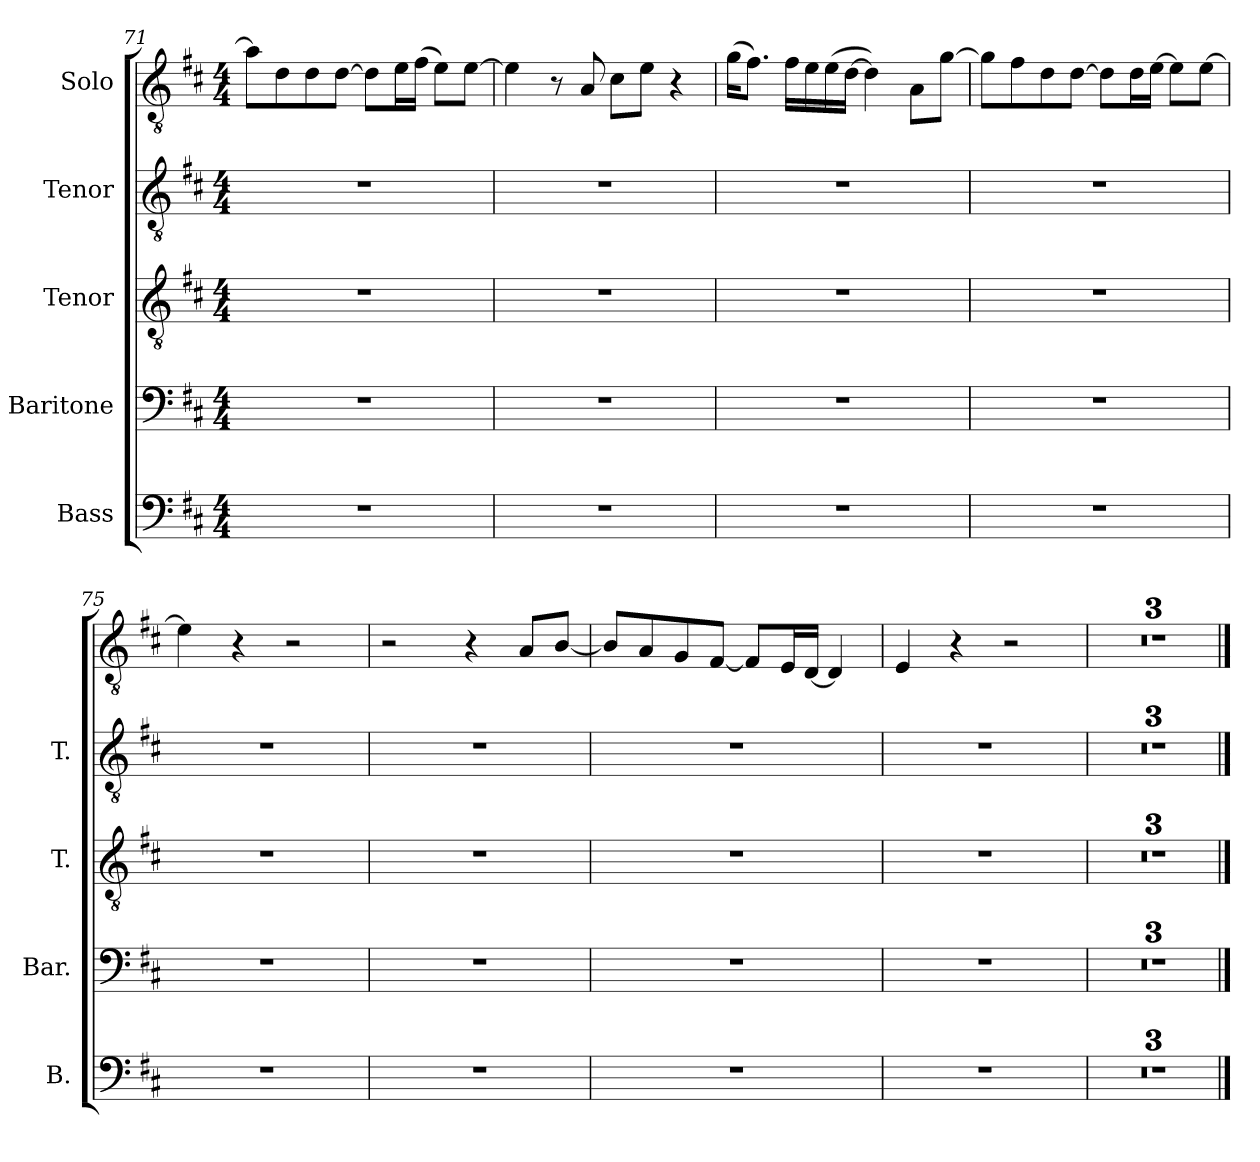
**kern	**kern	**kern	**kern	**kern
*part5	*part4	*part3	*part2	*part1
*staff5	*staff4	*staff3	*staff2	*staff1
*I"Bass	*I"Baritone	*I"Tenor	*I"Tenor	*I"Solo
*I'B.	*I'Bar.	*I'T.	*I'T.	*
*clefF4	*clefF4	*clefGv2	*clefGv2	*clefGv2
*k[f#c#]	*k[f#c#]	*k[f#c#]	*k[f#c#]	*k[f#c#]
*M4/4	*M4/4	*M4/4	*M4/4	*M4/4
=71	=71	=71	=71	=71
1r	1r	1r	1r	8a\L]
.	.	.	.	8d\
.	.	.	.	8d\
.	.	.	.	[8d\J
.	.	.	.	8d\L]
.	.	.	.	16e\L
.	.	.	.	(16f#\JJ
.	.	.	.	8e\L)
.	.	.	.	[8e\J
=72	=72	=72	=72	=72
1r	1r	1r	1r	4e\]
.	.	.	.	8r
.	.	.	.	8A/
.	.	.	.	8c#\L
.	.	.	.	8e\J
.	.	.	.	4r
=73	=73	=73	=73	=73
1r	1r	1r	1r	(16g\KL
.	.	.	.	8.f#\J)
.	.	.	.	16f#\LL
.	.	.	.	16e\
.	.	.	.	(16e\
.	.	.	.	[16d\JJ
.	.	.	.	4d\])
.	.	.	.	8A\L
.	.	.	.	[8g\J
=74	=74	=74	=74	=74
1r	1r	1r	1r	8g\L]
.	.	.	.	8f#\
.	.	.	.	8d\
.	.	.	.	[8d\J
.	.	.	.	8d\L]
.	.	.	.	16d\L
.	.	.	.	[16e\JJ
.	.	.	.	8e\L]
.	.	.	.	[8e\J
!!LO:LB:g=z
=75	=75	=75	=75	=75
1r	1r	1r	1r	4e\]
.	.	.	.	4r
.	.	.	.	2r
=76	=76	=76	=76	=76
1r	1r	1r	1r	2r
.	.	.	.	4r
.	.	.	.	8A/L
.	.	.	.	[8B/J
=77	=77	=77	=77	=77
1r	1r	1r	1r	8B/L]
.	.	.	.	8A/
.	.	.	.	8G/
.	.	.	.	[8F#/J
.	.	.	.	8F#/L]
.	.	.	.	16E/L
.	.	.	.	[16D/JJ
.	.	.	.	4D/]
=78	=78	=78	=78	=78
1r	1r	1r	1r	4E/
.	.	.	.	4r
.	.	.	.	2r
=79	=79	=79	=79	=79
1r	1r	1r	1r	1r
=80	=80	=80	=80	=80
1r	1r	1r	1r	1r
=81	=81	=81	=81	=81
1r	1r	1r	1r	1r
==	==	==	==	==
*-	*-	*-	*-	*-
